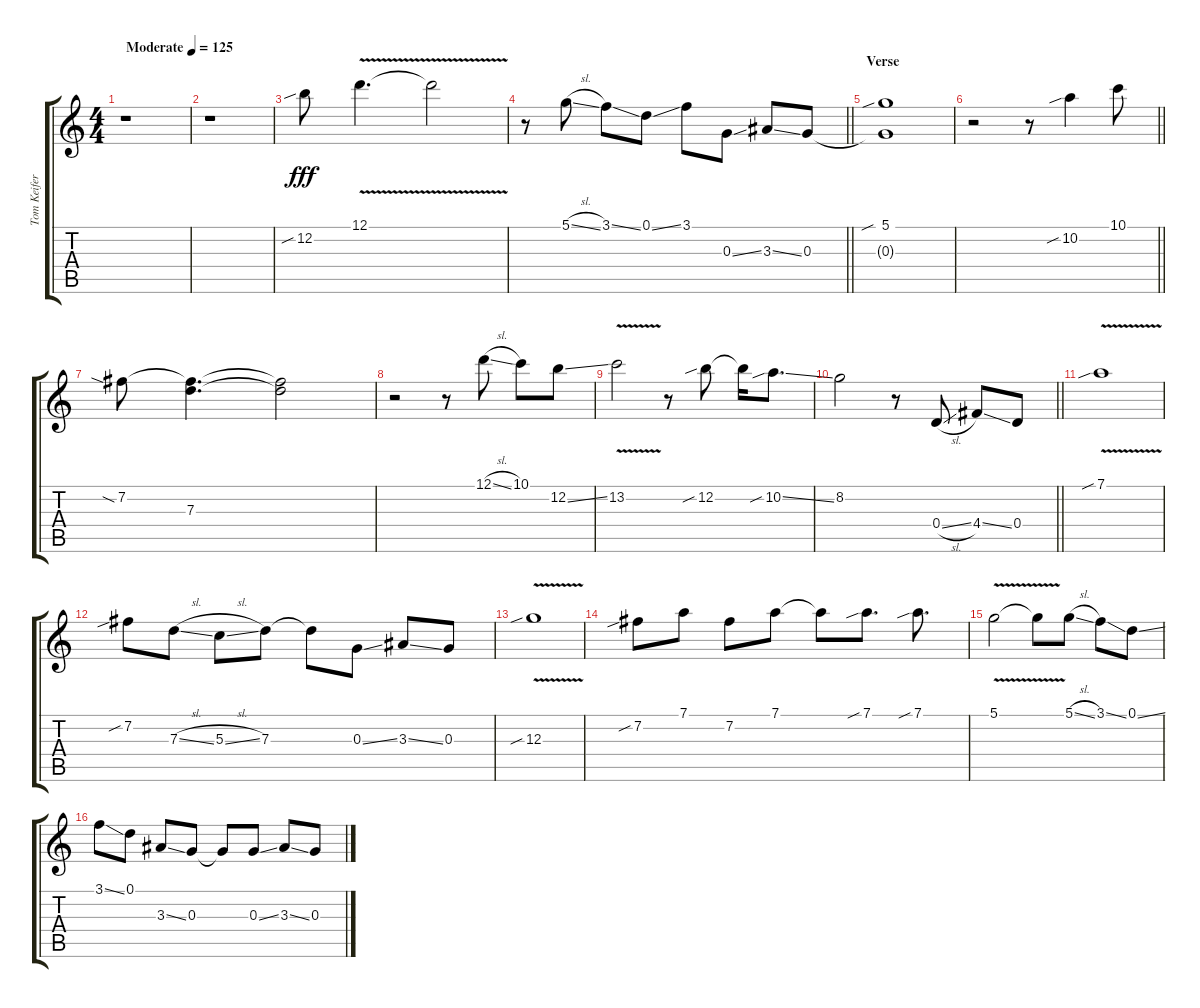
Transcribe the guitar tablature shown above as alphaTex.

\track ("Tom Keifer - Slide Guitar" "Tom Keifer") {instrument acousticguitarsteel}
\staff {score tabs}
\tuning (D4 B3 G3 D3 G2 D2) {hide}
\ts (4 4)
\tempo (125 "Moderate")
\clef g2
\ks c
r.1{dy fff instrument acousticguitarsteel} |
r.1 |
12.2{sib}.8 12.1{v}.4{d} 12.1{t}.2 |
\barLineRight lightlight
r.8 5.1{sl}.8 3.1{ss}.8 0.1{ss}.8 3.1.8 0.3{ss}.8 3.3{ss}.8 0.3.8 |
\section ("" "Verse")
(5.1{sib} 0.3{t}).1 |
\barLineRight lightlight
r.2 r.8 10.2{sib}.4 10.1.8 |
7.2{sia}.8 (7.2{t} 7.3).4{d} (7.2{t} 7.3{t}).2 |
r.2 r.8 12.1{sl}.8 10.1.8 12.2{ss}.8 |
13.2{v}.2 r.8 12.2{sib}.8 12.2{t}.16 10.2{sib ss}.8{d} |
\barLineRight lightlight
8.2.2 r.8 0.4{sl}.8 4.4{ss}.8 0.4.8 |
7.1{v sib}.1 |
7.2{sib}.8 7.3{sl}.8 5.3{sl}.8 7.3.8 7.3{t}.8 0.3{ss}.8 3.3{ss}.8 0.3.8 |
12.3{v sib}.1 |
7.2{sib}.8 7.1.8 7.2.8 7.1.8 7.1{t}.8 7.1{sib}.8{d} 7.1{sib}.8{d} |
5.1{v}.2 5.1{t}.8 5.1{sl}.8 3.1{ss}.8 0.1{ss}.8 |
3.1{ss}.8 0.1.8 3.3{ss}.8 0.3.8 0.3{t}.8 0.3{ss}.8 3.3{ss}.8 0.3.8
